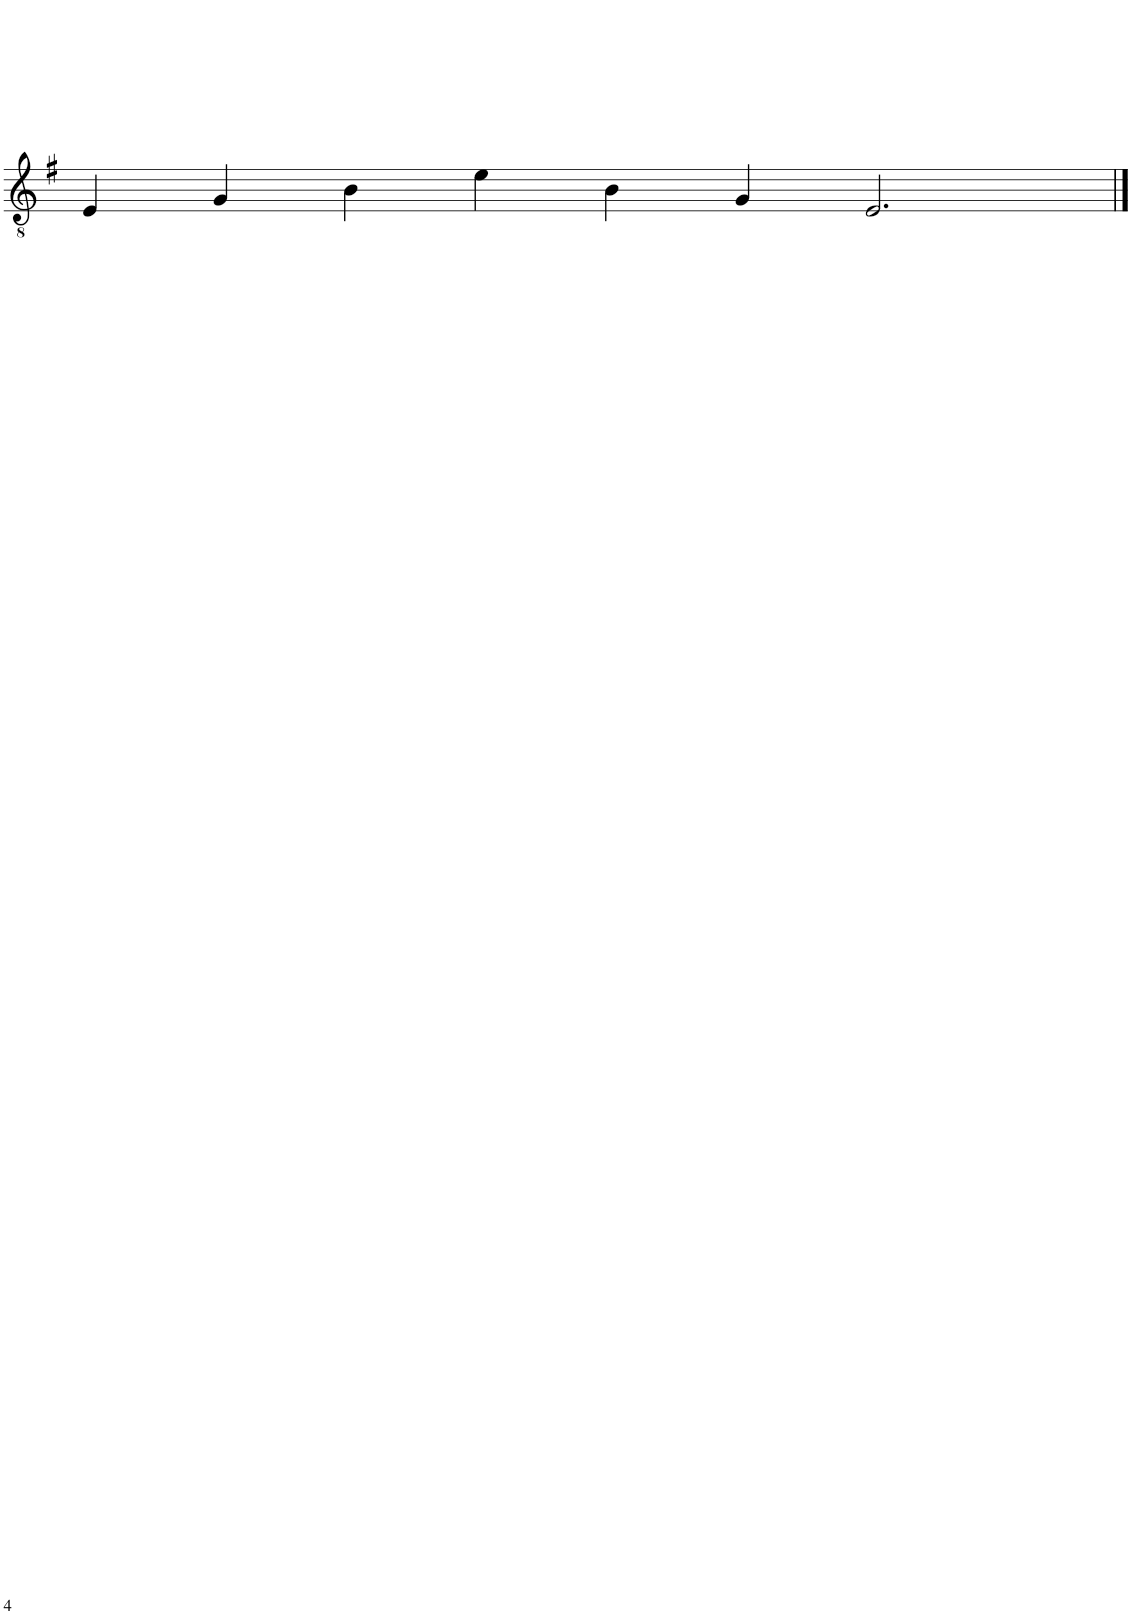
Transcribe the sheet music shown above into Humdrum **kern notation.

**kern
*part1
*staff1
*I"Guitar
*I'Guit.
!!LO:PB:g=z
*clefGv2
*k[f#]
*M4/4
=1
4E/
4G/
4B\
4e\
4B\
4G/
2.E/
==
*-
